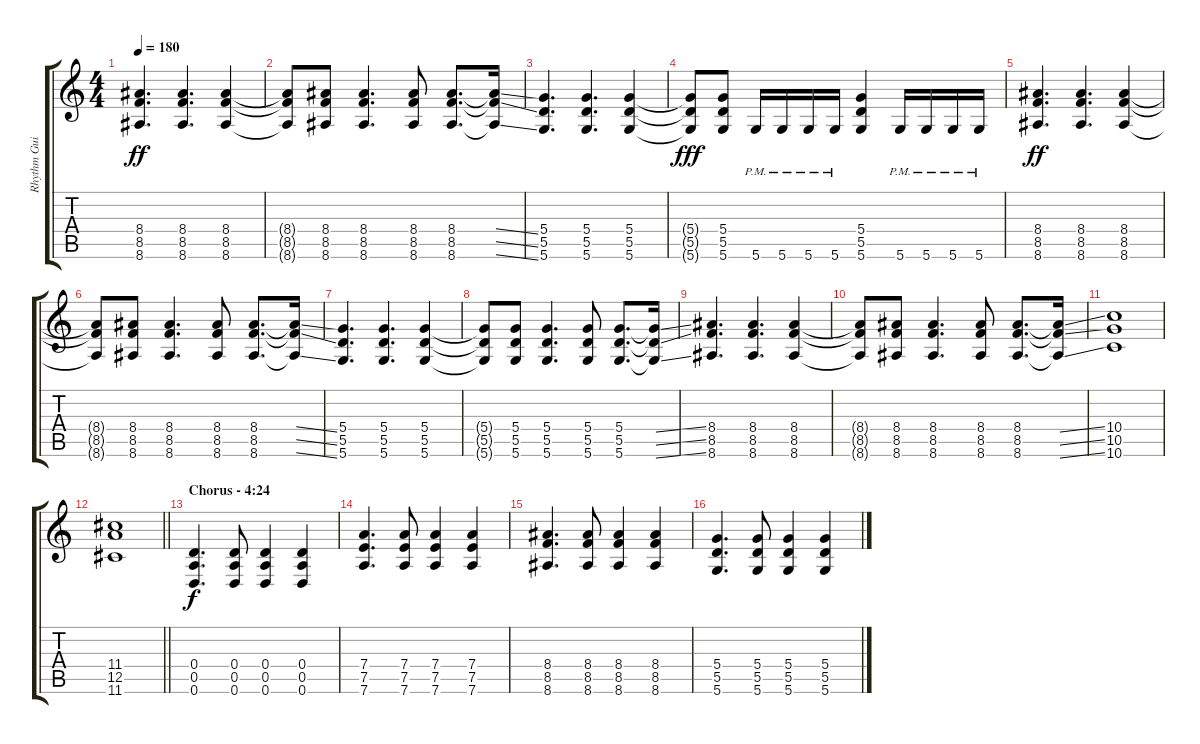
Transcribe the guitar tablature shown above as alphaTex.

\track ("Rhythm Guitar 1" "Rhythm Gui") {instrument distortionguitar}
\staff {score tabs}
\tuning (E4 B3 G3 D3 A2 D2) {hide}
\ts (4 4)
\tempo 180
\clef g2
\ks c
(8.4 8.5 8.6).4{d dy ff} (8.4 8.5 8.6).4{d} (8.4 8.5 8.6).4 |
(8.4{t} 8.5{t} 8.6{t}).8 (8.4 8.5 8.6).8 (8.4 8.5 8.6).4{d} (8.4 8.5 8.6).8 (8.4 8.5 8.6).8{d} (8.4{ss t} 8.5{ss t} 8.6{ss t}).16 |
(5.4 5.5 5.6).4{d} (5.4 5.5 5.6).4{d} (5.4 5.5 5.6).4 |
(5.4{t} 5.5{t} 5.6{t}).8{dy fff} (5.4 5.5 5.6).8 5.6{pm}.16 5.6{pm}.16 5.6{pm}.16 5.6{pm}.16 (5.4 5.5 5.6).4 5.6{pm}.16 5.6{pm}.16 5.6{pm}.16 5.6{pm}.16 |
(8.4 8.5 8.6).4{d dy ff} (8.4 8.5 8.6).4{d} (8.4 8.5 8.6).4 |
(8.4{t} 8.5{t} 8.6{t}).8 (8.4 8.5 8.6).8 (8.4 8.5 8.6).4{d} (8.4 8.5 8.6).8 (8.4 8.5 8.6).8{d} (8.4{ss t} 8.5{ss t} 8.6{ss t}).16 |
(5.4 5.5 5.6).4{d} (5.4 5.5 5.6).4{d} (5.4 5.5 5.6).4 |
(5.4{t} 5.5{t} 5.6{t}).8 (5.4 5.5 5.6).8 (5.4 5.5 5.6).4{d} (5.4 5.5 5.6).8 (5.4 5.5 5.6).8{d} (5.4{ss t} 5.5{ss t} 5.6{ss t}).16 |
(8.4 8.5 8.6).4{d} (8.4 8.5 8.6).4{d} (8.4 8.5 8.6).4 |
(8.4{t} 8.5{t} 8.6{t}).8 (8.4 8.5 8.6).8 (8.4 8.5 8.6).4{d} (8.4 8.5 8.6).8 (8.4 8.5 8.6).8{d} (8.4{ss t} 8.5{ss t} 8.6{ss t}).16 |
(10.4 10.5 10.6).1 |
\barLineRight lightlight
(11.4 12.5 11.6).1 |
\section ("" "Chorus - 4:24")
(0.4 0.5 0.6).4{d dy f volume 14 balance 8} (0.4 0.5 0.6).8 (0.4 0.5 0.6).4 (0.4 0.5 0.6).4 |
(7.4 7.5 7.6).4{d} (7.4 7.5 7.6).8 (7.4 7.5 7.6).4 (7.4 7.5 7.6).4 |
(8.4 8.5 8.6).4{d} (8.4 8.5 8.6).8 (8.4 8.5 8.6).4 (8.4 8.5 8.6).4 |
(5.4 5.5 5.6).4{d} (5.4 5.5 5.6).8 (5.4 5.5 5.6).4 (5.4 5.5 5.6).4
